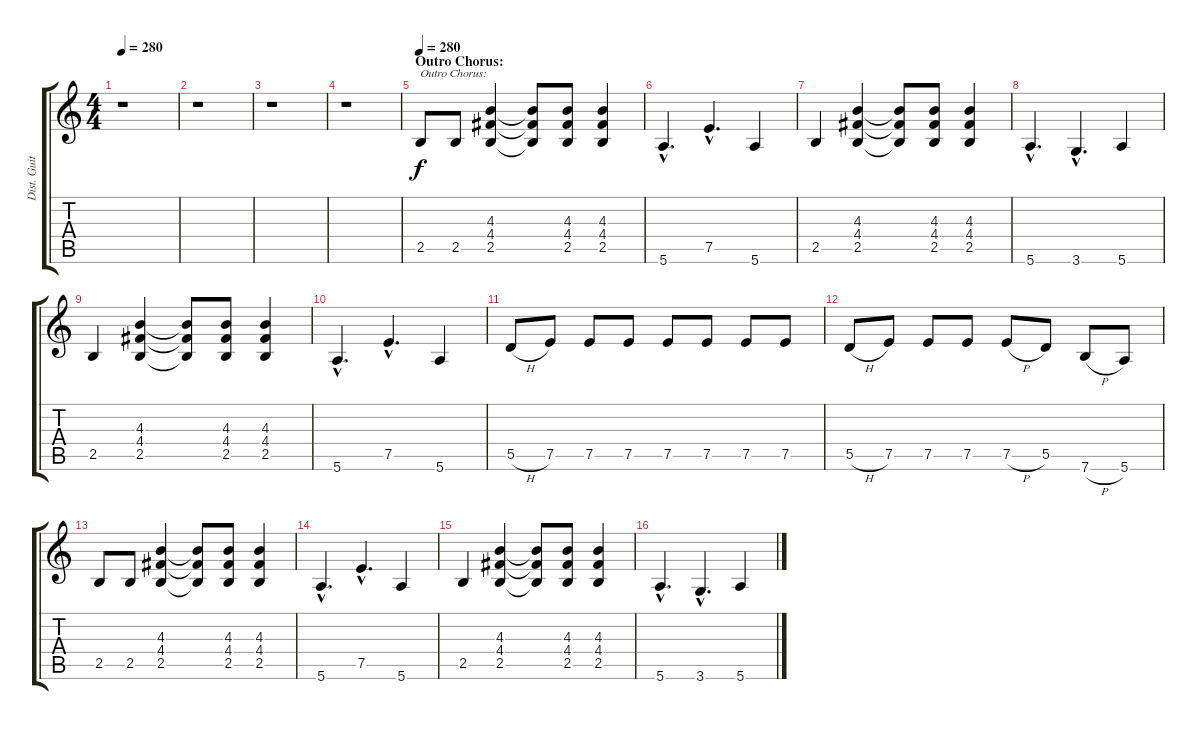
\track ("Dist. Guitar 2" "Dist. Guit") {instrument overdrivenguitar}
\staff {score tabs}
\tuning (E4 B3 G3 D3 A2 E2) {hide}
\ts (4 4)
\tempo 280
\clef g2
\ks c
r.1{dy f} |
r.1 |
r.1 |
r.1 |
\section ("" "Outro Chorus:")
\tempo 280
2.5.8{txt "Outro Chorus:"} 2.5.8 (4.3 4.4 2.5).4 (4.3{t} 4.4{t} 2.5{t}).8 (4.3 4.4 2.5).8 (4.3 4.4 2.5).4 |
5.6{hac}.4{d} 7.5{hac}.4{d} 5.6.4 |
2.5.4 (4.3 4.4 2.5).4 (4.3{t} 4.4{t} 2.5{t}).8 (4.3 4.4 2.5).8 (4.3 4.4 2.5).4 |
5.6{hac}.4{d} 3.6{hac}.4{d} 5.6.4 |
2.5.4 (4.3 4.4 2.5).4 (4.3{t} 4.4{t} 2.5{t}).8 (4.3 4.4 2.5).8 (4.3 4.4 2.5).4 |
5.6{hac}.4{d} 7.5{hac}.4{d} 5.6.4 |
5.5{h}.8 7.5.8 7.5.8 7.5.8 7.5.8 7.5.8 7.5.8 7.5.8 |
5.5{h}.8 7.5.8 7.5.8 7.5.8 7.5{h}.8 5.5.8 7.6{h}.8 5.6.8 |
2.5.8 2.5.8 (4.3 4.4 2.5).4 (4.3{t} 4.4{t} 2.5{t}).8 (4.3 4.4 2.5).8 (4.3 4.4 2.5).4 |
5.6{hac}.4{d} 7.5{hac}.4{d} 5.6.4 |
2.5.4 (4.3 4.4 2.5).4 (4.3{t} 4.4{t} 2.5{t}).8 (4.3 4.4 2.5).8 (4.3 4.4 2.5).4 |
5.6{hac}.4{d} 3.6{hac}.4{d} 5.6.4
